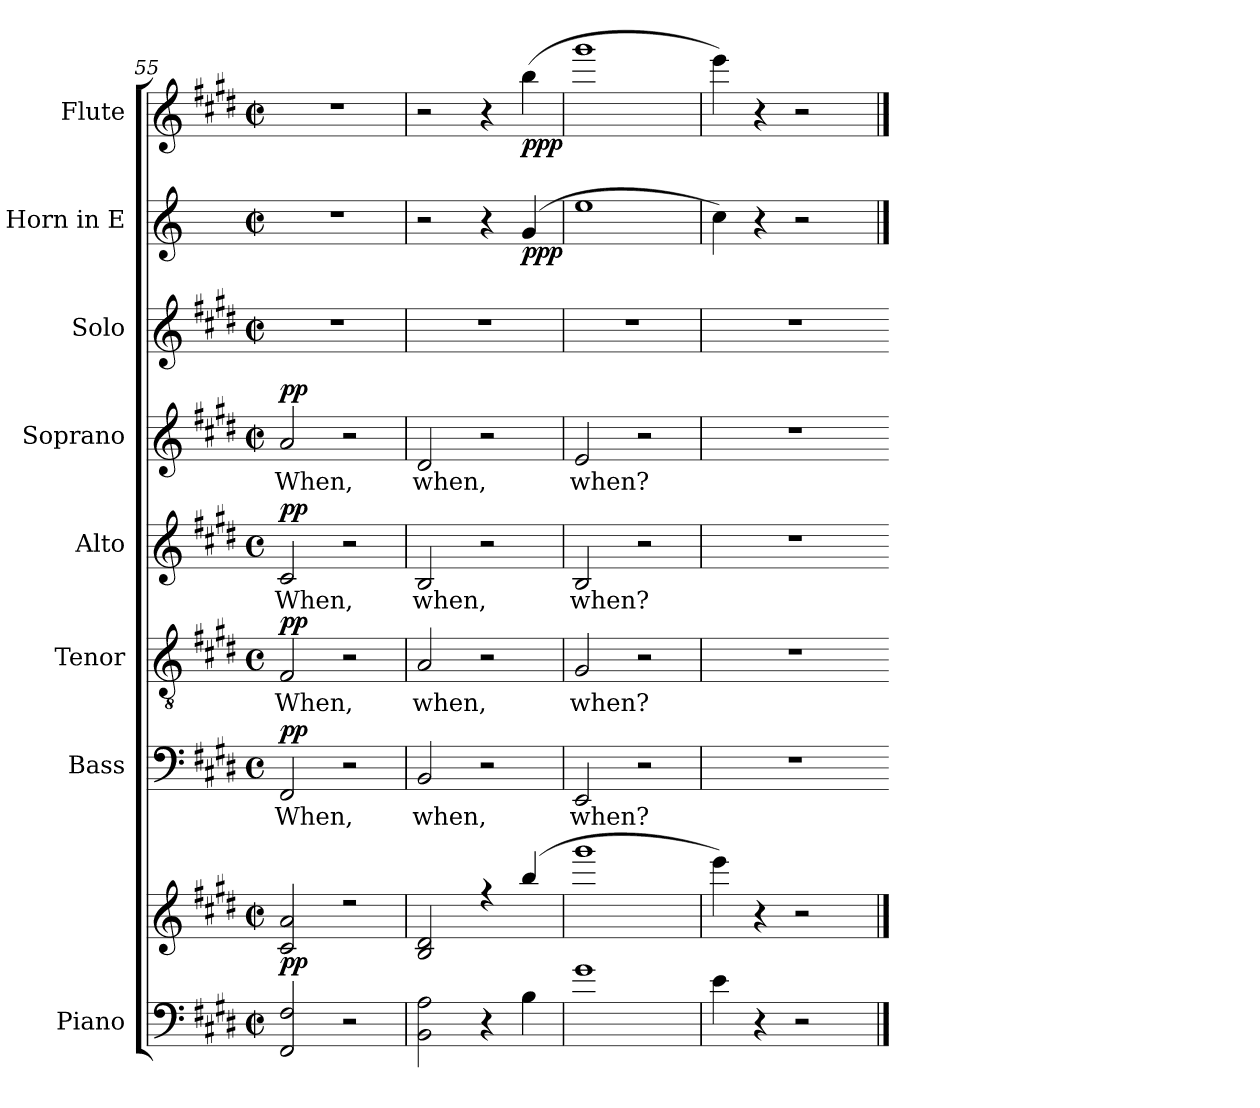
**kern	**kern	**dynam	**kern	**text	**dynam	**kern	**text	**dynam	**kern	**text	**dynam	**kern	**text	**dynam	**kern	**kern	**dynam	**kern	**dynam
*part8	*part8	*part8	*part7	*part7	*part7	*part6	*part6	*part6	*part5	*part5	*part5	*part4	*part4	*part4	*part3	*part2	*part2	*part1	*part1
*staff9	*staff8	*staff8/9	*staff7	*staff7	*staff7	*staff6	*staff6	*staff6	*staff5	*staff5	*staff5	*staff4	*staff4	*staff4	*staff3	*staff2	*staff2	*staff1	*staff1
*I"Piano	*	*	*I"Bass	*	*	*I"Tenor	*	*	*I"Alto	*	*	*I"Soprano	*	*	*I"Solo	*I"Horn in E	*	*I"Flute	*
*	*	*	*I'B	*	*	*I'T	*	*	*I'A	*	*	*I'S	*	*	*I'S	*	*	*I'Fl	*
*clefF4	*clefG2	*	*clefF4	*	*	*clefGv2	*	*	*clefG2	*	*	*clefG2	*	*	*clefG2	*clefG2	*	*clefG2	*
*	*	*	*	*	*	*	*	*	*	*	*	*	*	*	*	*ITrd5c8	*	*	*
*k[f#c#g#d#]	*k[f#c#g#d#]	*	*k[f#c#g#d#]	*	*	*k[f#c#g#d#]	*	*	*k[f#c#g#d#]	*	*	*k[f#c#g#d#]	*	*	*k[f#c#g#d#]	*k[f#c#g#d#]	*	*k[f#c#g#d#]	*
*E:	*E:	*	*E:	*	*	*E:	*	*	*E:	*	*	*E:	*	*	*E:	*E:	*	*E:	*
*M2/2	*M2/2	*	*M4/4	*	*	*M4/4	*	*	*M4/4	*	*	*M2/2	*	*	*M2/2	*M2/2	*	*M2/2	*
*met(c|)	*met(c|)	*	*met(c)	*	*	*met(c)	*	*	*met(c)	*	*	*met(c|)	*	*	*met(c|)	*met(c|)	*	*met(c|)	*
=55	=55	=55	=55	=55	=55	=55	=55	=55	=55	=55	=55	=55	=55	=55	=55	=55	=55	=55	=55
*	*^	*	*	*	*	*	*	*	*	*	*	*	*	*	*	*	*	*	*
!	!	!	!LO:DY:b	!	!LO:LY:b	!LO:DY:b	!	!LO:LY:b	!LO:DY:b	!	!LO:LY:b	!LO:DY:b	!	!LO:LY:b	!LO:DY:b	!	!	!	!	!
2FF# 2F#	2c# 2a	1ryy	pp	2FF#	When,	pp	2F#	When,	pp	2c#	When,	pp	2a	When,	pp	1r	1r	.	1r	.
2r	2r	.	.	2r	.	.	2r	.	.	2r	.	.	2r	.	.	.	.	.	.	.
=56	=56	=56	=56	=56	=56	=56	=56	=56	=56	=56	=56	=56	=56	=56	=56	=56	=56	=56	=56	=56
!	!	!	!	!	!LO:LY:b	!	!	!LO:LY:b	!	!	!LO:LY:b	!	!	!LO:LY:b	!	!	!	!	!	!
2BB 2A	2B 2d#	1ryy	.	2BB	when,	.	2A	when,	.	2B	when,	.	2d#	when,	.	1r	2r	.	2r	.
4r	4r	.	.	2r	.	.	2r	.	.	2r	.	.	2r	.	.	.	4r	.	4r	.
!	!	!	!	!	!	!	!	!	!	!	!	!	!	!	!	!	!	!LO:DY:b	!	!LO:DY:b
4B	(>4bb	.	.	.	.	.	.	.	.	.	.	.	.	.	.	.	(<4B	ppp	(>4bb	ppp
=57	=57	=57	=57	=57	=57	=57	=57	=57	=57	=57	=57	=57	=57	=57	=57	=57	=57	=57	=57	=57
!	!	!	!	!	!LO:LY:b	!	!	!LO:LY:b	!	!	!LO:LY:b	!	!	!LO:LY:b	!	!	!	!	!	!
1g#	1ggg#	2ryy	.	2EE	when?	.	2G#	when?	.	2B	when?	.	2e	when?	.	1r	1g#	.	1ggg#	.
.	.	2ryy	.	2r	.	.	2r	.	.	2r	.	.	2r	.	.	.	.	.	.	.
=58	=58	=58	=58	=58	=58	=58	=58	=58	=58	=58	=58	=58	=58	=58	=58	=58	=58	=58	=58	=58
4e	4eee)	4ryy	.	1r	.	.	1r	.	.	1r	.	.	1r	.	.	1r	4e)	.	4eee)	.
4r	4r	4ryy	.	.	.	.	.	.	.	.	.	.	.	.	.	.	4r	.	4r	.
2r	2r	4ryy	.	.	.	.	.	.	.	.	.	.	.	.	.	.	2r	.	2r	.
.	.	4ryy	.	.	.	.	.	.	.	.	.	.	.	.	.	.	.	.	.	.
*	*v	*v	*	*	*	*	*	*	*	*	*	*	*	*	*	*	*	*	*	*
==	==	==	==	==	==	==	==	==	==	==	==	==	==	==	=	==	==	==	==
*-	*-	*-	*-	*-	*-	*-	*-	*-	*-	*-	*-	*-	*-	*-	*-	*-	*-	*-	*-
